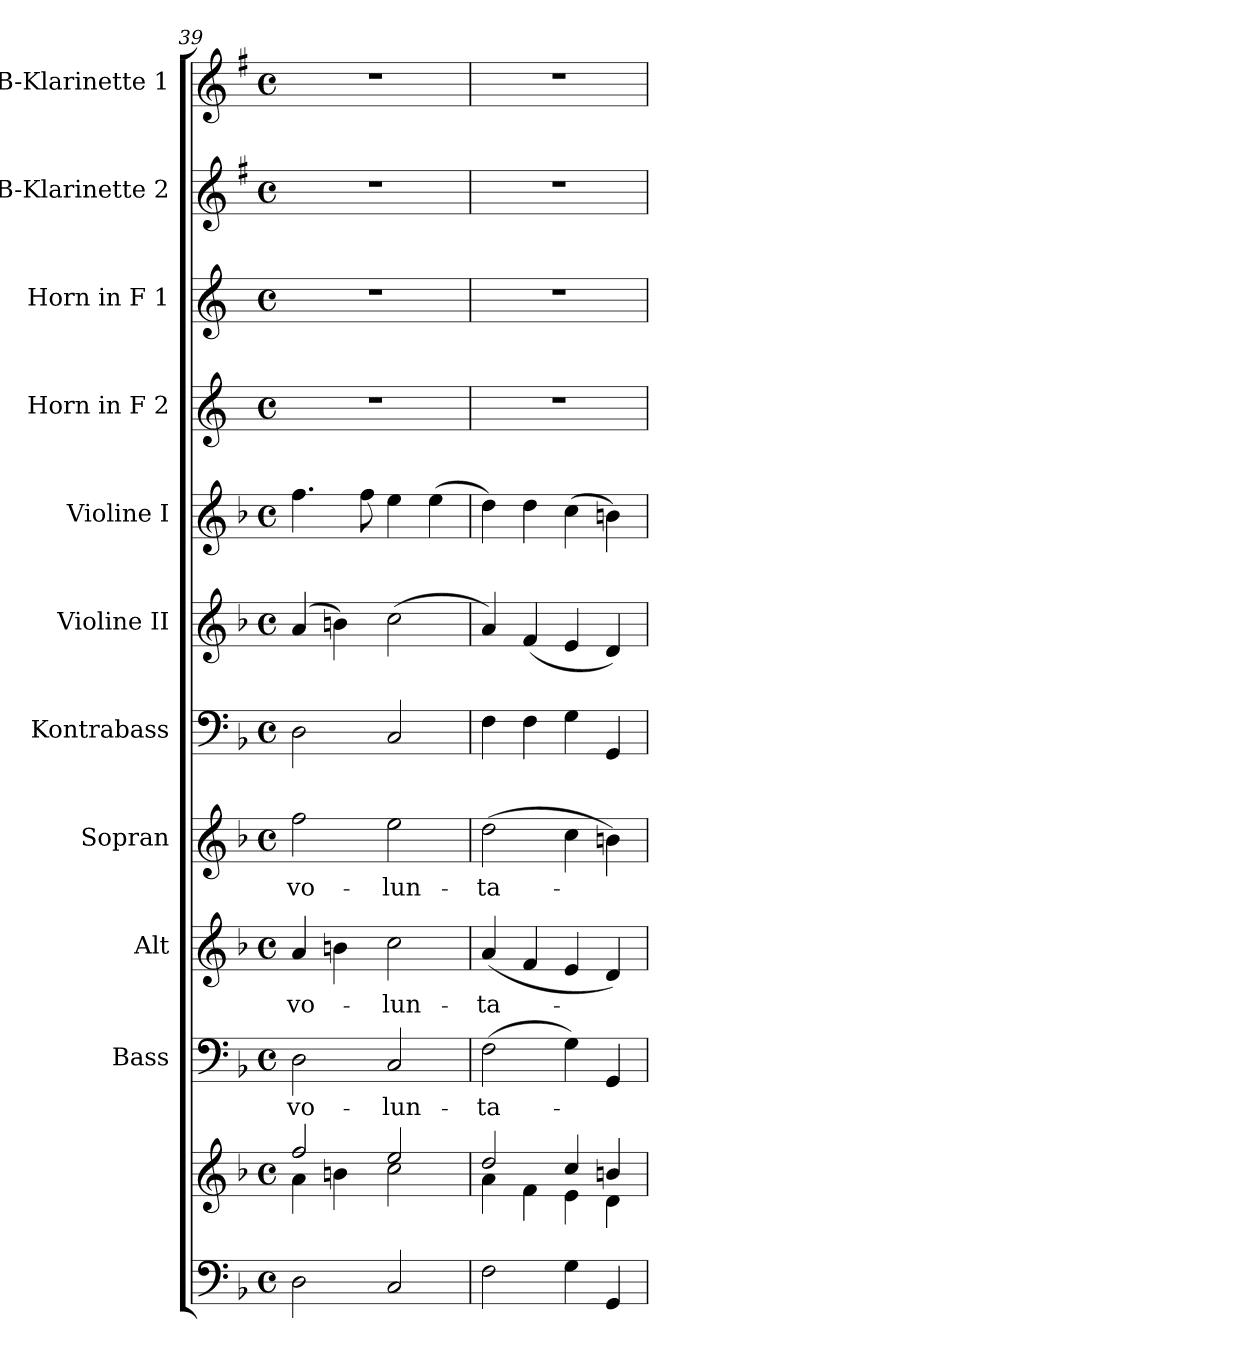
**kern	**kern	**kern	**text	**kern	**text	**kern	**text	**kern	**kern	**kern	**kern	**kern	**kern	**kern
*part11	*part11	*part10	*part10	*part9	*part9	*part8	*part8	*part7	*part6	*part5	*part4	*part3	*part2	*part1
*staff12	*staff11	*staff10	*staff10	*staff9	*staff9	*staff8	*staff8	*staff7	*staff6	*staff5	*staff4	*staff3	*staff2	*staff1
*	*	*I"Bass	*	*I"Alt	*	*I"Sopran	*	*I"Kontrabass	*I"Violine II	*I"Violine I	*I"Horn in F 2	*I"Horn in F 1	*I"B-Klarinette 2	*I"B-Klarinette 1
*	*	*I'B.	*	*I'A.	*	*I'S.	*	*I'Kb.	*I'Vl. II	*I'Vl. I	*	*	*I'B Kl. 2	*I'B Kl. 1
*clefF4	*clefG2	*clefF4	*	*clefG2	*	*clefG2	*	*clefF4	*clefG2	*clefG2	*clefG2	*clefG2	*clefG2	*clefG2
*	*	*	*	*	*	*	*	*ITrd7c12	*	*	*ITrd4c7	*ITrd4c7	*ITrd1c2	*ITrd1c2
*k[b-]	*k[b-]	*k[b-]	*	*k[b-]	*	*k[b-]	*	*k[b-]	*k[b-]	*k[b-]	*k[b-]	*k[b-]	*k[b-]	*k[b-]
*F:	*F:	*F:	*	*F:	*	*F:	*	*F:	*F:	*F:	*F:	*F:	*F:	*F:
*M4/4	*M4/4	*M4/4	*	*M4/4	*	*M4/4	*	*M4/4	*M4/4	*M4/4	*M4/4	*M4/4	*M4/4	*M4/4
*met(c)	*met(c)	*met(c)	*	*met(c)	*	*met(c)	*	*met(c)	*met(c)	*met(c)	*met(c)	*met(c)	*met(c)	*met(c)
=39	=39	=39	=39	=39	=39	=39	=39	=39	=39	=39	=39	=39	=39	=39
*	*^	*	*	*	*	*	*	*	*	*	*	*	*	*
!	!	!	!	!LO:LY:b	!	!LO:LY:b	!	!LO:LY:b	!	!	!	!	!	!	!
2D\	2ff/	4a\	2D\	vo-	4a/	vo-	2ff\	vo-	2DD\	(4a/	4.ff\	1r	1r	1r	1r
.	.	4bn\	.	.	4bn\	.	.	.	.	4bn\)	.	.	.	.	.
.	.	.	.	.	.	.	.	.	.	.	8ff\	.	.	.	.
!	!	!	!	!LO:LY:b	!	!LO:LY:b	!	!LO:LY:b	!	!	!	!	!	!	!
2C/	2ee/	2cc\	2C/	-lun-	2cc\	-lun-	2ee\	-lun-	2CC/	(>2cc\	4ee\	.	.	.	.
.	.	.	.	.	.	.	.	.	.	.	(>4ee\	.	.	.	.
=40	=40	=40	=40	=40	=40	=40	=40	=40	=40	=40	=40	=40	=40	=40	=40
!	!	!	!	!LO:LY:b	!	!LO:LY:b	!	!LO:LY:b	!	!	!	!	!	!	!
2F\	2dd/	4a\	(>2F\	-ta-	(<4a/	-ta-	(>2dd\	-ta-	4FF\	4a/)	4dd\)	1r	1r	1r	1r
.	.	4f\	.	.	4f/	.	.	.	4FF\	(<4f/	4dd\	.	.	.	.
4G\	4cc/	4e\	4G\)	.	4e/	.	4cc\	.	4GG\	4e/	(>4cc\	.	.	.	.
4GG/	4bn/	4d\	4GG/	.	4d/)	.	4bn\)	.	4GGG/	4d/)	4bn\)	.	.	.	.
*	*v	*v	*	*	*	*	*	*	*	*	*	*	*	*	*
=	=	=	=	=	=	=	=	=	=	=	=	=	=	=
*-	*-	*-	*-	*-	*-	*-	*-	*-	*-	*-	*-	*-	*-	*-
